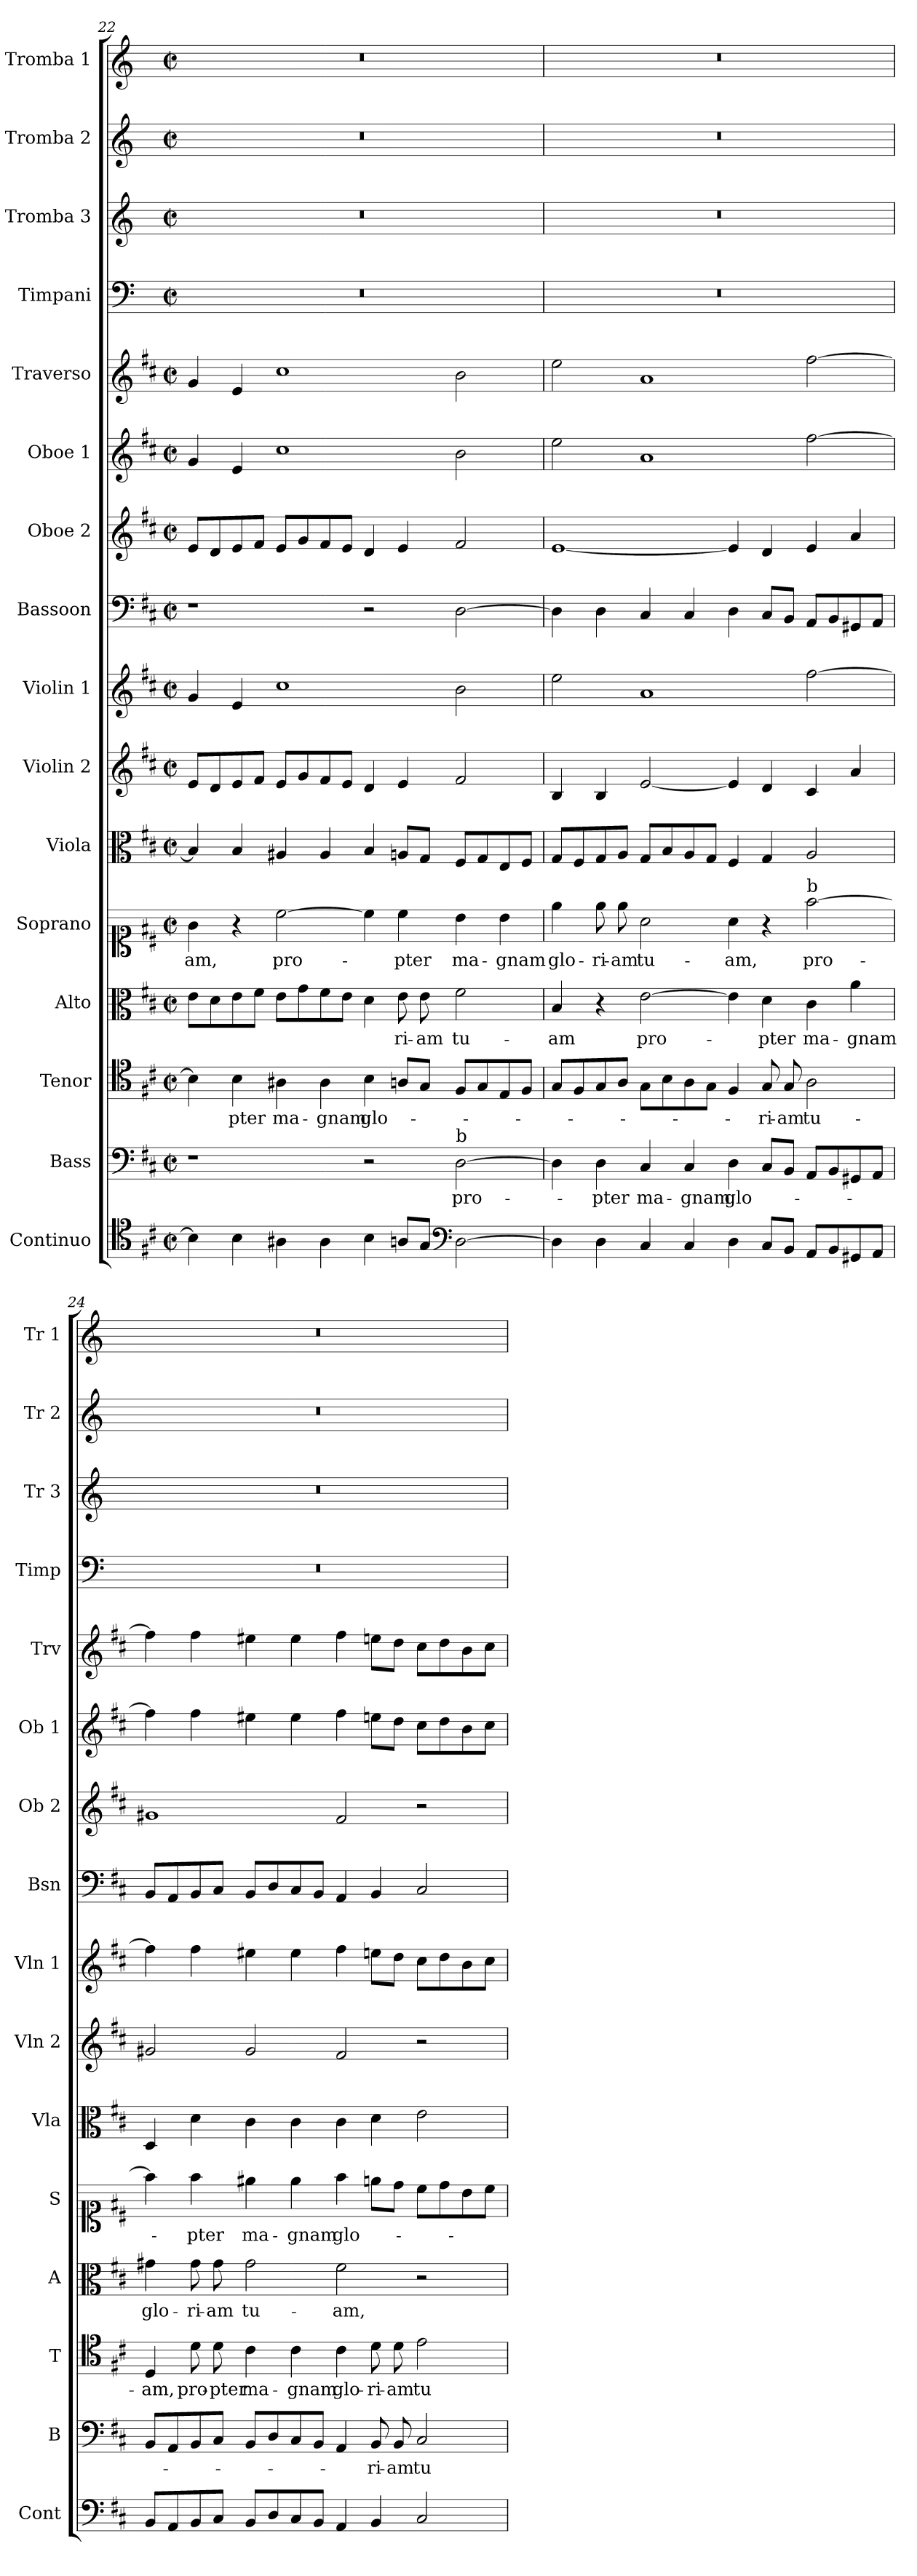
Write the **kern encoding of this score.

**kern	**kern	**text	**kern	**text	**kern	**text	**kern	**text	**kern	**kern	**kern	**kern	**kern	**kern	**kern	**kern	**kern	**kern	**kern
*part16	*part15	*part15	*part14	*part14	*part13	*part13	*part12	*part12	*part11	*part10	*part9	*part8	*part7	*part6	*part5	*part4	*part3	*part2	*part1
*staff16	*staff15	*staff15	*staff14	*staff14	*staff13	*staff13	*staff12	*staff12	*staff11	*staff10	*staff9	*staff8	*staff7	*staff6	*staff5	*staff4	*staff3	*staff2	*staff1
*I"Continuo	*I"Bass	*	*I"Tenor	*	*I"Alto	*	*I"Soprano	*	*I"Viola	*I"Violin 2	*I"Violin 1	*I"Bassoon	*I"Oboe 2	*I"Oboe 1	*I"Traverso	*I"Timpani	*I"Tromba 3	*I"Tromba 2	*I"Tromba 1
*I'Cont	*I'B	*	*I'T	*	*I'A	*	*I'S	*	*I'Vla	*I'Vln 2	*I'Vln 1	*I'Bsn	*I'Ob 2	*I'Ob 1	*I'Trv	*I'Timp	*I'Tr 3	*I'Tr 2	*I'Tr 1
!!LO:PB:g=z
*clefC4	*clefF4	*	*clefC4	*	*clefC3	*	*clefC1	*	*clefC3	*clefG2	*clefG2	*clefF4	*clefG2	*clefG2	*clefG2	*clefF4	*clefG2	*clefG2	*clefG2
*	*	*	*	*	*	*	*	*	*	*	*	*	*	*	*	*ITrd-1c-2	*ITrd-1c-2	*ITrd-1c-2	*ITrd-1c-2
*k[f#c#]	*k[f#c#]	*	*k[f#c#]	*	*k[f#c#]	*	*k[f#c#]	*	*k[f#c#]	*k[f#c#]	*k[f#c#]	*k[f#c#]	*k[f#c#]	*k[f#c#]	*k[f#c#]	*k[f#c#]	*k[f#c#]	*k[f#c#]	*k[f#c#]
*M4/2	*M4/2	*	*M4/2	*	*M4/2	*	*M4/2	*	*M4/2	*M4/2	*M4/2	*M4/2	*M4/2	*M4/2	*M4/2	*M4/2	*M4/2	*M4/2	*M4/2
*met(c|)	*met(c|)	*	*met(c|)	*	*met(c|)	*	*met(c|)	*	*met(c|)	*met(c|)	*met(c|)	*met(c|)	*met(c|)	*met(c|)	*met(c|)	*met(c|)	*met(c|)	*met(c|)	*met(c|)
=22	=22	=22	=22	=22	=22	=22	=22	=22	=22	=22	=22	=22	=22	=22	=22	=22	=22	=22	=22
!	!	!	!	!	!	!	!	!LO:LY:b	!	!	!	!	!	!	!	!	!	!	!
4B\]	1r	.	4B\]	.	8e\L	.	4g\	-am,	4B/]	8e/L	4g/	1r	8e/L	4g/	4g/	0r	0r	0r	0r
.	.	.	.	.	8d\	.	.	.	.	8d/	.	.	8d/	.	.	.	.	.	.
!	!	!	!	!LO:LY:b	!	!	!	!	!	!	!	!	!	!	!	!	!	!	!
4B\	.	.	4B\	-pter	8e\	.	4r	.	4B/	8e/	4e/	.	8e/	4e/	4e/	.	.	.	.
.	.	.	.	.	8f#\J	.	.	.	.	8f#/J	.	.	8f#/J	.	.	.	.	.	.
!	!	!	!	!LO:LY:b	!	!	!	!LO:LY:b	!	!	!	!	!	!	!	!	!	!	!
4A#X\	.	.	4A#X\	ma-	8e\L	.	[2cc#\	pro-	4A#X/	8e/L	1cc#	.	8e/L	1cc#	1cc#	.	.	.	.
.	.	.	.	.	8g\	.	.	.	.	8g/	.	.	8g/	.	.	.	.	.	.
!	!	!	!	!LO:LY:b	!	!	!	!	!	!	!	!	!	!	!	!	!	!	!
4A#\	.	.	4A#\	-gnam	8f#\	.	.	.	4A#/	8f#/	.	.	8f#/	.	.	.	.	.	.
.	.	.	.	.	8e\J	.	.	.	.	8e/J	.	.	8e/J	.	.	.	.	.	.
!	!	!	!	!LO:LY:b	!	!	!	!	!	!	!	!	!	!	!	!	!	!	!
4B\	2r	.	4B\	glo-	4d\	.	4cc#\]	.	4B/	4d/	.	2r	4d/	.	.	.	.	.	.
!	!	!	!	!	!	!LO:LY:b	!	!LO:LY:b	!	!	!	!	!	!	!	!	!	!	!
8An/L	.	.	8An/L	.	8e\	-ri-	4cc#\	-pter	8An/L	4e/	.	.	4e/	.	.	.	.	.	.
!	!	!	!	!	!	!LO:LY:b	!	!	!	!	!	!	!	!	!	!	!	!	!
8G/J	.	.	8G/J	.	8e\	-am	.	.	8G/J	.	.	.	.	.	.	.	.	.	.
*clefF4	*	*	*	*	*	*	*	*	*	*	*	*	*	*	*	*	*	*	*
!	!LO:TX:a:t=b	!	!	!	!	!	!	!	!	!	!	!	!	!	!	!	!	!	!
!	!	!LO:LY:b	!	!	!	!LO:LY:b	!	!LO:LY:b	!	!	!	!	!	!	!	!	!	!	!
[2D\	[2D\	pro-	8F#/L	.	2f#\	tu-	4b\	ma-	8F#/L	2f#/	2b\	[2D\	2f#/	2b\	2b\	.	.	.	.
.	.	.	8G/	.	.	.	.	.	8G/	.	.	.	.	.	.	.	.	.	.
!	!	!	!	!	!	!	!	!LO:LY:b	!	!	!	!	!	!	!	!	!	!	!
.	.	.	8E/	.	.	.	4b\	-gnam	8E/	.	.	.	.	.	.	.	.	.	.
.	.	.	8F#/J	.	.	.	.	.	8F#/J	.	.	.	.	.	.	.	.	.	.
=23	=23	=23	=23	=23	=23	=23	=23	=23	=23	=23	=23	=23	=23	=23	=23	=23	=23	=23	=23
!	!	!	!	!	!	!LO:LY:b	!	!LO:LY:b	!	!	!	!	!	!	!	!	!	!	!
4D\]	4D\]	.	8G/L	.	4B/	-am	4ee\	glo-	8G/L	4B/	2ee\	4D\]	[1e	2ee\	2ee\	0r	0r	0r	0r
.	.	.	8F#/	.	.	.	.	.	8F#/	.	.	.	.	.	.	.	.	.	.
!	!	!LO:LY:b	!	!	!	!	!	!LO:LY:b	!	!	!	!	!	!	!	!	!	!	!
4D\	4D\	-pter	8G/	.	4r	.	8ee\	-ri-	8G/	4B/	.	4D\	.	.	.	.	.	.	.
!	!	!	!	!	!	!	!	!LO:LY:b	!	!	!	!	!	!	!	!	!	!	!
.	.	.	8A/J	.	.	.	8ee\	-am	8A/J	.	.	.	.	.	.	.	.	.	.
!	!	!LO:LY:b	!	!	!	!LO:LY:b	!	!LO:LY:b	!	!	!	!	!	!	!	!	!	!	!
4C#/	4C#/	ma-	8G\L	.	[2e\	pro-	2a\	tu-	8G/L	[2e/	1a	4C#/	.	1a	1a	.	.	.	.
.	.	.	8B\	.	.	.	.	.	8B/	.	.	.	.	.	.	.	.	.	.
!	!	!LO:LY:b	!	!	!	!	!	!	!	!	!	!	!	!	!	!	!	!	!
4C#/	4C#/	-gnam	8A\	.	.	.	.	.	8A/	.	.	4C#/	.	.	.	.	.	.	.
.	.	.	8G\J	.	.	.	.	.	8G/J	.	.	.	.	.	.	.	.	.	.
!	!	!LO:LY:b	!	!	!	!	!	!LO:LY:b	!	!	!	!	!	!	!	!	!	!	!
4D\	4D\	glo-	4F#/	.	4e\]	.	4a\	-am,	4F#/	4e/]	.	4D\	4e/]	.	.	.	.	.	.
!	!	!	!	!LO:LY:b	!	!LO:LY:b	!	!	!	!	!	!	!	!	!	!	!	!	!
8C#/L	8C#/L	.	8G/	-ri-	4d\	-pter	4r	.	4G/	4d/	.	8C#/L	4d/	.	.	.	.	.	.
!	!	!	!	!LO:LY:b	!	!	!	!	!	!	!	!	!	!	!	!	!	!	!
8BB/J	8BB/J	.	8G/	-am	.	.	.	.	.	.	.	8BB/J	.	.	.	.	.	.	.
!	!	!	!	!	!	!	!LO:TX:a:t=b	!	!	!	!	!	!	!	!	!	!	!	!
!	!	!	!	!LO:LY:b	!	!LO:LY:b	!	!LO:LY:b	!	!	!	!	!	!	!	!	!	!	!
8AA/L	8AA/L	.	2A\	tu-	4c#\	ma-	[2ff#\	pro-	2A/	4c#/	[2ff#\	8AA/L	4e/	[2ff#\	[2ff#\	.	.	.	.
8BB/	8BB/	.	.	.	.	.	.	.	.	.	.	8BB/	.	.	.	.	.	.	.
!	!	!	!	!	!	!LO:LY:b	!	!	!	!	!	!	!	!	!	!	!	!	!
8GG#X/	8GG#X/	.	.	.	4a\	-gnam	.	.	.	4a/	.	8GG#X/	4a/	.	.	.	.	.	.
8AA/J	8AA/J	.	.	.	.	.	.	.	.	.	.	8AA/J	.	.	.	.	.	.	.
=24	=24	=24	=24	=24	=24	=24	=24	=24	=24	=24	=24	=24	=24	=24	=24	=24	=24	=24	=24
!	!	!	!	!LO:LY:b	!	!LO:LY:b	!	!	!	!	!	!	!	!	!	!	!	!	!
8BB/L	8BB/L	.	4D/	-am,	4g#X\	glo-	4ff#\]	.	4D/	2g#X/	4ff#\]	8BB/L	1g#X	4ff#\]	4ff#\]	0r	0r	0r	0r
8AA/	8AA/	.	.	.	.	.	.	.	.	.	.	8AA/	.	.	.	.	.	.	.
!	!	!	!	!LO:LY:b	!	!LO:LY:b	!	!LO:LY:b	!	!	!	!	!	!	!	!	!	!	!
8BB/	8BB/	.	8d\	pro-	8g#\	-ri-	4ff#\	-pter	4d\	.	4ff#\	8BB/	.	4ff#\	4ff#\	.	.	.	.
!	!	!	!	!LO:LY:b	!	!LO:LY:b	!	!	!	!	!	!	!	!	!	!	!	!	!
8C#/J	8C#/J	.	8d\	-pter	8g#\	-am	.	.	.	.	.	8C#/J	.	.	.	.	.	.	.
!	!	!	!	!LO:LY:b	!	!LO:LY:b	!	!LO:LY:b	!	!	!	!	!	!	!	!	!	!	!
8BB/L	8BB/L	.	4c#\	ma-	2g#\	tu-	4ee#X\	ma-	4c#\	2g#/	4ee#X\	8BB/L	.	4ee#X\	4ee#X\	.	.	.	.
8D/	8D/	.	.	.	.	.	.	.	.	.	.	8D/	.	.	.	.	.	.	.
!	!	!	!	!LO:LY:b	!	!	!	!LO:LY:b	!	!	!	!	!	!	!	!	!	!	!
8C#/	8C#/	.	4c#\	-gnam	.	.	4ee#\	-gnam	4c#\	.	4ee#\	8C#/	.	4ee#\	4ee#\	.	.	.	.
8BB/J	8BB/J	.	.	.	.	.	.	.	.	.	.	8BB/J	.	.	.	.	.	.	.
!	!	!	!	!LO:LY:b	!	!LO:LY:b	!	!LO:LY:b	!	!	!	!	!	!	!	!	!	!	!
4AA/	4AA/	.	4c#\	glo-	2f#\	-am,	4ff#\	glo-	4c#\	2f#/	4ff#\	4AA/	2f#/	4ff#\	4ff#\	.	.	.	.
!	!	!LO:LY:b	!	!LO:LY:b	!	!	!	!	!	!	!	!	!	!	!	!	!	!	!
4BB/	8BB/	-ri-	8d\	-ri-	.	.	8een\L	.	4d\	.	8een\L	4BB/	.	8een\L	8een\L	.	.	.	.
!	!	!LO:LY:b	!	!LO:LY:b	!	!	!	!	!	!	!	!	!	!	!	!	!	!	!
.	8BB/	-am	8d\	-am	.	.	8dd\J	.	.	.	8dd\J	.	.	8dd\J	8dd\J	.	.	.	.
!	!	!LO:LY:b	!	!LO:LY:b	!	!	!	!	!	!	!	!	!	!	!	!	!	!	!
2C#/	2C#/	tu-	2e\	tu-	2r	.	8cc#\L	.	2e\	2r	8cc#\L	2C#/	2r	8cc#\L	8cc#\L	.	.	.	.
.	.	.	.	.	.	.	8dd\	.	.	.	8dd\	.	.	8dd\	8dd\	.	.	.	.
.	.	.	.	.	.	.	8b\	.	.	.	8b\	.	.	8b\	8b\	.	.	.	.
.	.	.	.	.	.	.	8cc#\J	.	.	.	8cc#\J	.	.	8cc#\J	8cc#\J	.	.	.	.
=	=	=	=	=	=	=	=	=	=	=	=	=	=	=	=	=	=	=	=
*-	*-	*-	*-	*-	*-	*-	*-	*-	*-	*-	*-	*-	*-	*-	*-	*-	*-	*-	*-
